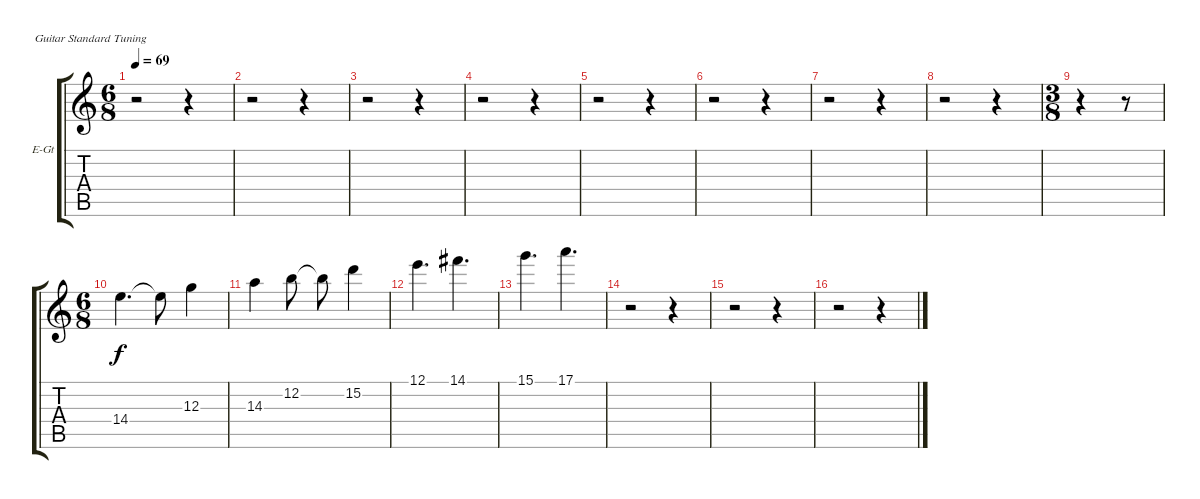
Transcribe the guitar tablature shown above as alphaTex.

\defaultSystemsLayout 4
\bracketExtendMode groupsimilarinstruments
\firstSystemTrackNameOrientation horizontal
\otherSystemsTrackNameOrientation horizontal
\track ("Гитара2(Б)" "E-Gt") {instrument electricguitarclean}
\staff {score tabs}
\tuning (E4 B3 G3 D3 A2 E2)
\ts (6 8)
\tempo 69
\clef g2
\ks c
r.2{dy f} r.4 |
r.2 r.4 |
r.2 r.4 |
r.2 r.4 |
r.2 r.4 |
r.2 r.4 |
r.2 r.4 |
r.2 r.4 |
\ts (3 8)
r.4 r.8 |
\ts (6 8)
14.4.4{d} 14.4{t}.8 12.3.4 |
14.3.4 12.2.8 12.2{t}.8 15.2.4 |
12.1.4{d} 14.1.4{d} |
15.1.4{d} 17.1.4{d} |
r.2 r.4 |
r.2 r.4 |
r.2 r.4
